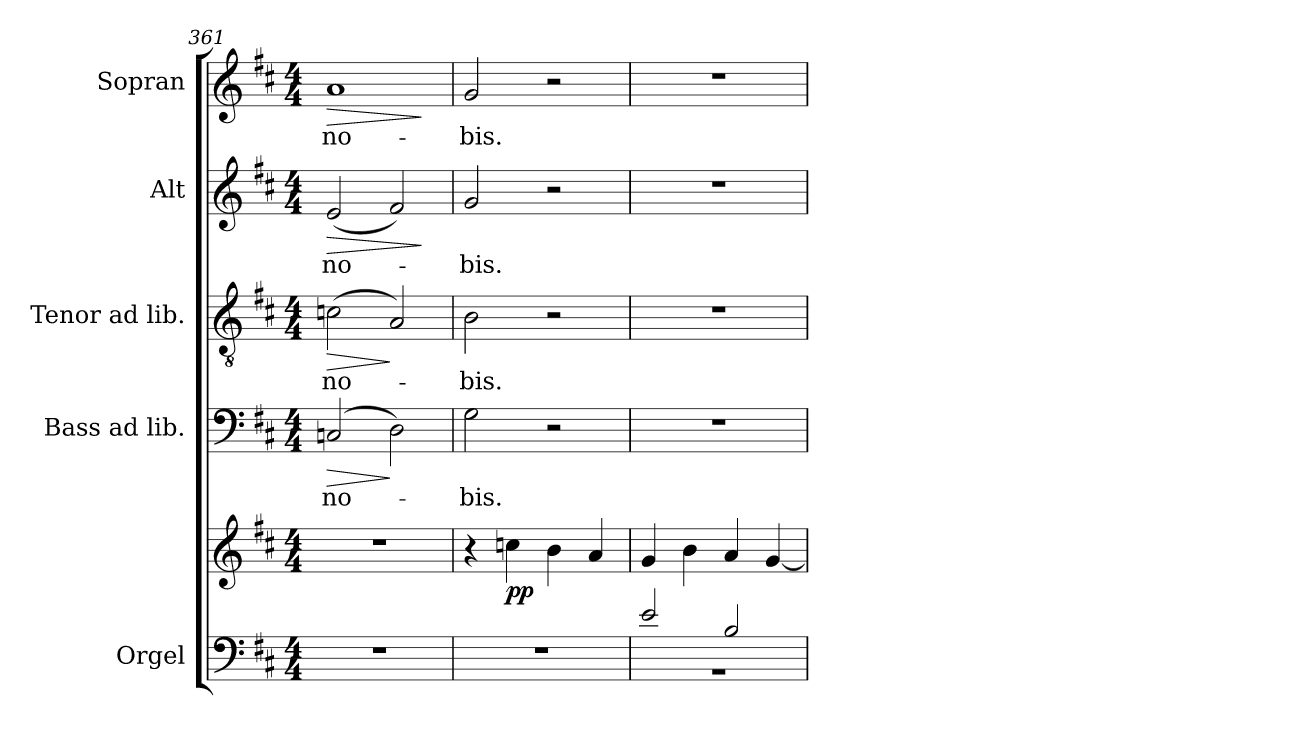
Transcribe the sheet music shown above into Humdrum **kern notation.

**kern	**kern	**dynam	**kern	**text	**dynam	**kern	**text	**dynam	**kern	**text	**dynam	**kern	**text	**dynam
*part5	*part5	*part5	*part4	*part4	*part4	*part3	*part3	*part3	*part2	*part2	*part2	*part1	*part1	*part1
*staff6	*staff5	*staff5/6	*staff4	*staff4	*staff4	*staff3	*staff3	*staff3	*staff2	*staff2	*staff2	*staff1	*staff1	*staff1
*I"Orgel	*	*	*I"Bass ad lib.	*	*	*I"Tenor ad lib.	*	*	*I"Alt	*	*	*I"Sopran	*	*
*I'Org.	*	*	*I'B.	*	*	*I'T.	*	*	*I'A.	*	*	*I'S.	*	*
*clefF4	*clefG2	*	*clefF4	*	*	*clefGv2	*	*	*clefG2	*	*	*clefG2	*	*
*k[f#c#]	*k[f#c#]	*	*k[f#c#]	*	*	*k[f#c#]	*	*	*k[f#c#]	*	*	*k[f#c#]	*	*
*D:	*D:	*	*D:	*	*	*D:	*	*	*D:	*	*	*D:	*	*
*M4/4	*M4/4	*	*M4/4	*	*	*M4/4	*	*	*M4/4	*	*	*M4/4	*	*
=361	=361	=361	=361	=361	=361	=361	=361	=361	=361	=361	=361	=361	=361	=361
!	!	!	!	!LO:LY:b	!LO:HP:b	!	!LO:LY:b	!LO:HP:b	!	!LO:LY:b	!LO:HP:b	!	!LO:LY:b	!LO:HP:b
1r	1r	.	(2Cn/	no-	>	(>2cn\	no-	>	(<2e/	no-	>	1a	no-	>
.	.	.	2D\)	.	]	2A/)	.	]	2f#/)	.	.	.	.	.
.	.	.	.	.	.	.	.	.	.	.	]	.	.	]
=362	=362	=362	=362	=362	=362	=362	=362	=362	=362	=362	=362	=362	=362	=362
!	!	!	!	!LO:LY:b	!	!	!LO:LY:b	!	!	!LO:LY:b	!	!	!LO:LY:b	!
1r	4r	.	2G\	-bis.	.	2B\	-bis.	.	2g/	-bis.	.	2g/	-bis.	.
!	!	!LO:DY:b	!	!	!	!	!	!	!	!	!	!	!	!
.	4ccn\	pp	.	.	.	.	.	.	.	.	.	.	.	.
.	4b\	.	2r	.	.	2r	.	.	2r	.	.	2r	.	.
.	4a/	.	.	.	.	.	.	.	.	.	.	.	.	.
!!LO:PB:g=z
=363	=363	=363	=363	=363	=363	=363	=363	=363	=363	=363	=363	=363	=363	=363
*^	*	*	*	*	*	*	*	*	*	*	*	*	*	*
2e/	1rBB	4g/	.	1r	.	.	1r	.	.	1r	.	.	1r	.	.
.	.	4b\	.	.	.	.	.	.	.	.	.	.	.	.	.
2B/	.	4a/	.	.	.	.	.	.	.	.	.	.	.	.	.
.	.	[4g/	.	.	.	.	.	.	.	.	.	.	.	.	.
*v	*v	*	*	*	*	*	*	*	*	*	*	*	*	*	*
=	=	=	=	=	=	=	=	=	=	=	=	=	=	=
*-	*-	*-	*-	*-	*-	*-	*-	*-	*-	*-	*-	*-	*-	*-
